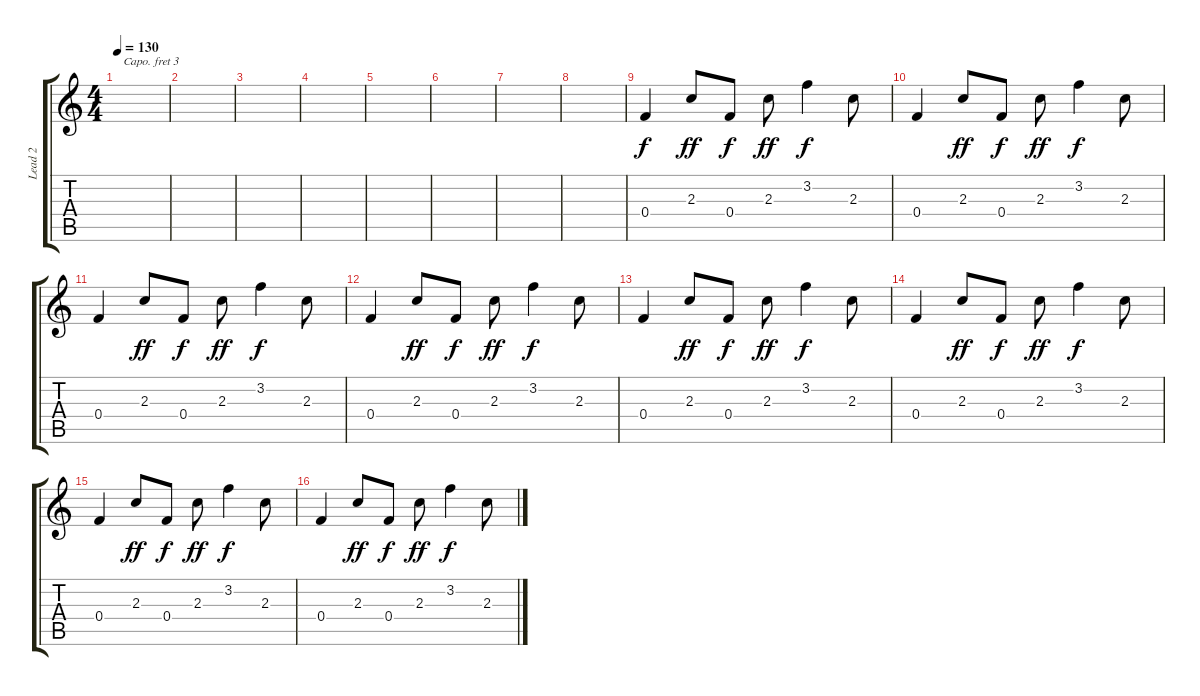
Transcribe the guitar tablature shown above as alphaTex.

\track ("Lead 2" "Lead 2") {instrument acousticguitarsteel}
\staff {score tabs}
\capo 3
\tuning (E4 B3 G3 D3 A2 D2) {hide}
\ts (4 4)
\tempo 130
\clef g2
\ks c
|
|
|
|
|
|
|
|
0.4.4 2.3.8{dy ff} 0.4.8{dy f} 2.3.8{dy ff} 3.2.4{dy f} 2.3.8 |
0.4.4 2.3.8{dy ff} 0.4.8{dy f} 2.3.8{dy ff} 3.2.4{dy f} 2.3.8 |
0.4.4 2.3.8{dy ff} 0.4.8{dy f} 2.3.8{dy ff} 3.2.4{dy f} 2.3.8 |
0.4.4 2.3.8{dy ff} 0.4.8{dy f} 2.3.8{dy ff} 3.2.4{dy f} 2.3.8 |
0.4.4 2.3.8{dy ff} 0.4.8{dy f} 2.3.8{dy ff} 3.2.4{dy f} 2.3.8 |
0.4.4 2.3.8{dy ff} 0.4.8{dy f} 2.3.8{dy ff} 3.2.4{dy f} 2.3.8 |
0.4.4 2.3.8{dy ff} 0.4.8{dy f} 2.3.8{dy ff} 3.2.4{dy f} 2.3.8 |
0.4.4 2.3.8{dy ff} 0.4.8{dy f} 2.3.8{dy ff} 3.2.4{dy f} 2.3.8
